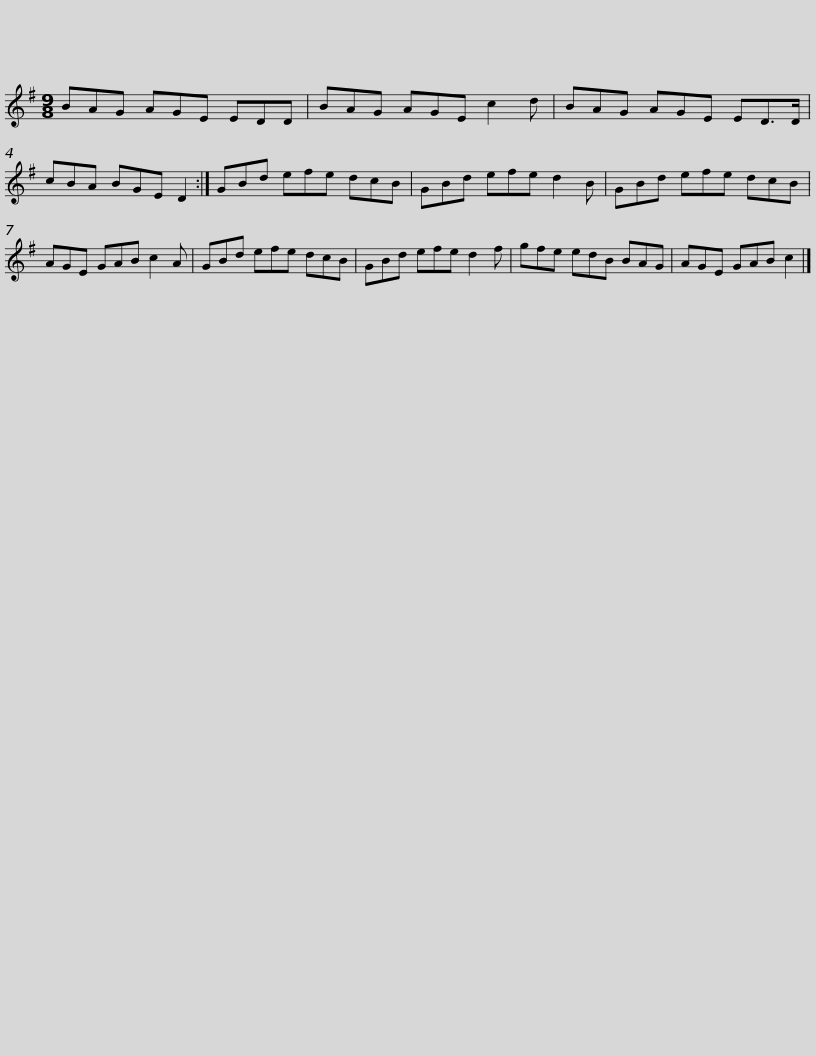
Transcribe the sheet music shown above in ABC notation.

X:1
L:1/8
M:9/8
I:linebreak $
K:G
V:1 treble
V:1
 BAG AGE EDD | BAG AGE c2 d | BAG AGE ED>D | cBA BGE D2 :| GBd efe dcB |$ %5
 GBd efe d2 B | GBd efe dcB | AGE GAB c2 A | GBd efe dcB | GBd efe d2 f |$ %10
 gfe edB BAG | AGE GAB c2 |] %12
